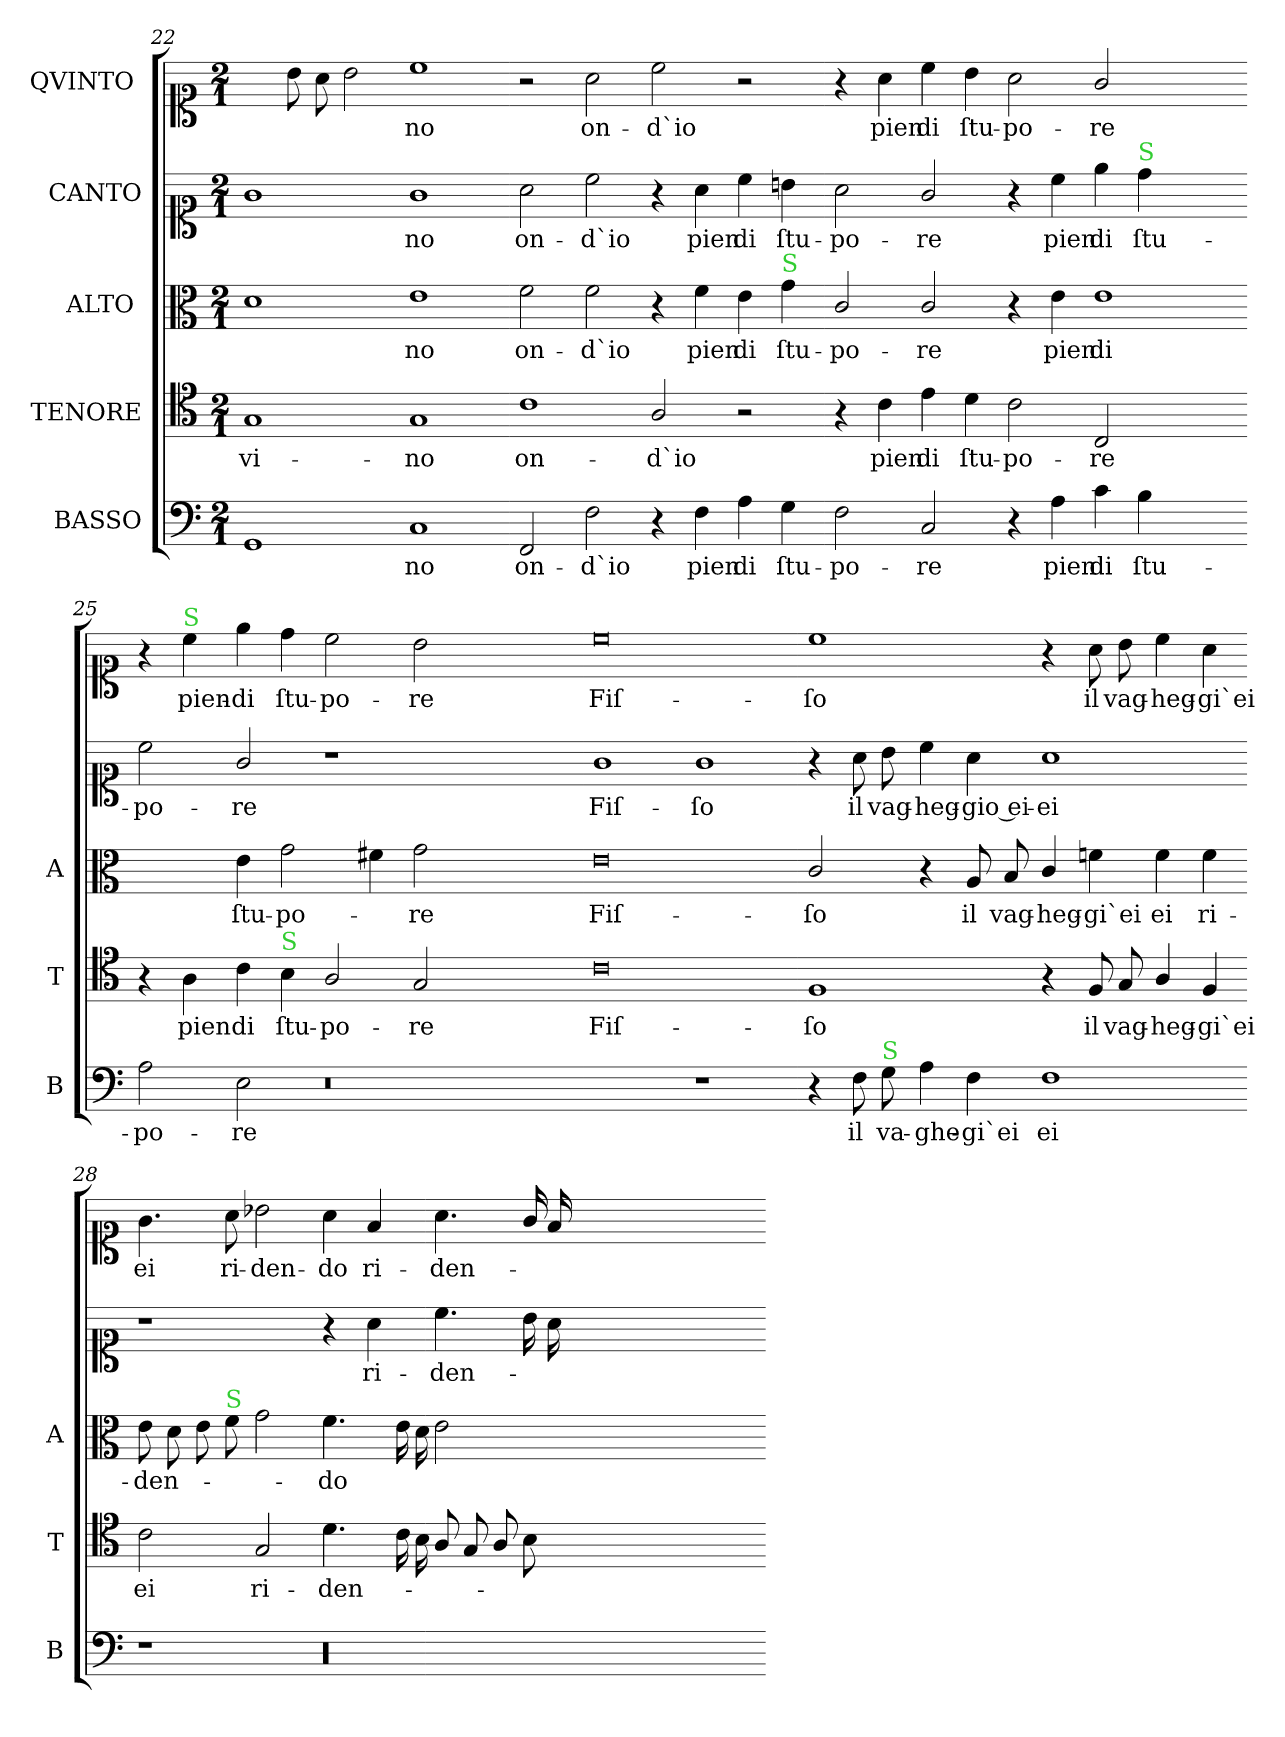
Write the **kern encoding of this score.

**kern	**text	**kern	**text	**kern	**text	**kern	**text	**kern	**text
*part5	*part5	*part4	*part4	*part3	*part3	*part2	*part2	*part1	*part1
*staff5	*staff5	*staff4	*staff4	*staff3	*staff3	*staff2	*staff2	*staff1	*staff1
*I"BASSO	*	*I"TENORE	*	*I"ALTO 	*	*I"CANTO	*	*I"QVINTO 	*
*I'B	*	*I'T	*	*I'A	*	*	*	*	*
*clefF4	*	*clefC4	*	*clefC3	*	*clefC1	*	*clefC1	*
*k[]	*	*k[]	*	*k[]	*	*k[]	*	*k[]	*
*a:	*	*a:	*	*a:	*	*a:	*	*a:	*
*M2/1	*	*M2/1	*	*M2/1	*	*M2/1	*	*M2/1	*
=22	=22	=22	=22	=22	=22	=22	=22	=22	=22
1GG	.	1G	-vi-	1d	.	1g	.	4ryy	.
.	.	.	.	.	.	.	.	8b\	.
.	.	.	.	.	.	.	.	8a\	.
.	.	.	.	.	.	.	.	2b\	.
1C	-no	1G	-no	1e	-no	1g	-no	1cc	-no
=23-	=23-	=23-	=23-	=23-	=23-	=23-	=23-	=23-	=23-
2FF/	on-	1c	on-	2f\	on-	2a\	on-	2r	.
2F\	-d`io	.	.	2f\	-d`io	2cc\	-d`io	2a\	on-
4r	.	2A/	-d`io	4r	.	4r	.	2cc\	-d`io
4F\	pien	.	.	4f\	pien	4a\	pien	.	.
4A\	di	2r	.	4e\	di	4cc\	di	2r	.
!	!	!	!	!LO:TX:a:color=limegreen:t=S	!	!	!	!	!
4G\	ſtu-	.	.	4g\	ſtu-	4bn\	ſtu-	.	.
=24-	=24-	=24-	=24-	=24-	=24-	=24-	=24-	=24-	=24-
2F\	-po-	4r	.	2c/	-po-	2a\	-po-	4r	.
.	.	4c\	pien	.	.	.	.	4a\	pien
2C/	-re	4e\	di	2c/	-re	2g/	-re	4cc\	di
.	.	4d\	ſtu-	.	.	.	.	4b\	ſtu-
4r	.	2c\	-po-	4r	.	4r	.	2a\	-po-
!	!LO:LY:i	!	!	!	!	!	!LO:LY:i	!	!
4A\	pien	.	.	4e\	pien	4cc\	pien	.	.
!	!LO:LY:i	!	!	!	!	!	!LO:LY:i	!	!
4c\	di	2C/	-re	1e\	di	4ee\	di	2g/	-re
!	!	!	!	!	!	!LO:TX:a:color=limegreen:t=S	!	!	!
!	!LO:LY:i	!	!	!	!	!	!LO:LY:i	!	!
4B\	ſtu-	.	.	.	.	4dd\	ſtu-	.	.
2ryy	.	2ryy	.	.	.	2ryy	.	2ryy	.
=25-	=25-	=25-	=25-	=25-	=25-	=25-	=25-	=25-	=25-
!	!LO:LY:i	!	!	!	!	!	!LO:LY:i	!	!
2A\	-po-	4r	.	2ryy	.	2cc\	-po-	4r	.
!	!	!	!	!	!	!	!	!LO:TX:a:color=limegreen:t=S	!
!	!	!	!LO:LY:i	!	!	!	!	!	!
.	.	4A\	pien	.	.	.	.	4cc\	pien-
!	!LO:LY:i	!	!LO:LY:i	!	!	!	!LO:LY:i	!	!
2E\	-re	4c\	di	4e\	ſtu-	2g/	-re	4ee\	-di
!	!	!LO:TX:a:color=limegreen:t=S	!	!	!	!	!	!	!
!	!	!	!LO:LY:i	!	!	!	!	!	!
.	.	4B\	ſtu-	2g\	-po-	.	.	4dd\	ſtu-
!	!	!	!LO:LY:i	!	!	!	!	!	!
0r	.	2A/	-po-	.	.	1r	.	2cc\	-po-
.	.	.	.	4f#X\	.	.	.	.	.
!	!	!	!LO:LY:i	!	!	!	!	!	!
.	.	2G/	-re	2g\	-re	.	.	2b\	-re
.	.	1ryy	.	1ryy	.	1ryy	.	1ryy	.
=26-	=26-	=26-	=26-	=26-	=26-	=26-	=26-	=26-	=26-
1ryy	.	0c	Fiſ-	0e	Fiſ-	1g	Fiſ-	0cc	Fiſ-
1r	.	.	.	.	.	1g	-ſo	.	.
=27-	=27-	=27-	=27-	=27-	=27-	=27-	=27-	=27-	=27-
4r	.	1F	-ſo	2c/	-ſo	4r	.	1cc	-ſo
8F\	il	.	.	.	.	8a\	il	.	.
!LO:TX:a:color=limegreen:t=S	!	!	!	!	!	!	!	!	!
8G\	va-	.	.	.	.	8b\	vag-	.	.
4A\	-ghe-	.	.	4r	.	4cc\	-heg-	.	.
4F\	-gi`ei	.	.	8A/	il	4a\	-gio ei-	.	.
.	.	.	.	8B/	vag-	.	.	.	.
1F	ei	4r	.	4c/	-heg-	1a	-ei	4r	.
.	.	8F/	il	4fn\	-gi`ei	.	.	8a\	il
.	.	8G/	vag-	.	.	.	.	8b\	vag-
.	.	4A/	-heg-	4f\	ei	.	.	4cc\	-heg-
.	.	4F/	-gi`ei	4f\	ri-	.	.	4a\	-gi`ei
=28-	=28-	=28-	=28-	=28-	=28-	=28-	=28-	=28-	=28-
1r	.	2c\	ei	8e\	-den-	1r	.	4.g\	ei
.	.	.	.	8d\	.	.	.	.	.
.	.	.	.	8e\	.	.	.	.	.
!	!	!	!	!LO:TX:a:color=limegreen:t=S	!	!	!	!	!
.	.	.	.	8f\	.	.	.	8a\	ri-
.	.	2G/	ri-	2g\	.	.	.	2b-X\	den-
00r	.	4.d\	den-	4.f\	-do	4r	.	4a\	-do
.	.	.	.	.	.	4a\	ri-	4f/	ri-
.	.	16c\	.	16e\	.	.	.	.	.
.	.	16B\	.	16d\	.	.	.	.	.
.	.	8A/	.	2e\	.	4.cc\	-den-	4.a\	-den-
.	.	8G/	.	.	.	.	.	.	.
.	.	8A/	.	.	.	.	.	.	.
.	.	8B\	.	.	.	16b\	.	16g/	.
.	.	.	.	.	.	16a\	.	16f/	.
.	.	0.ryy	.	0.ryy	.	0.ryy	.	0.ryy	.
=-	=-	=-	=-	=-	=-	=-	=-	=-	=-
*-	*-	*-	*-	*-	*-	*-	*-	*-	*-
